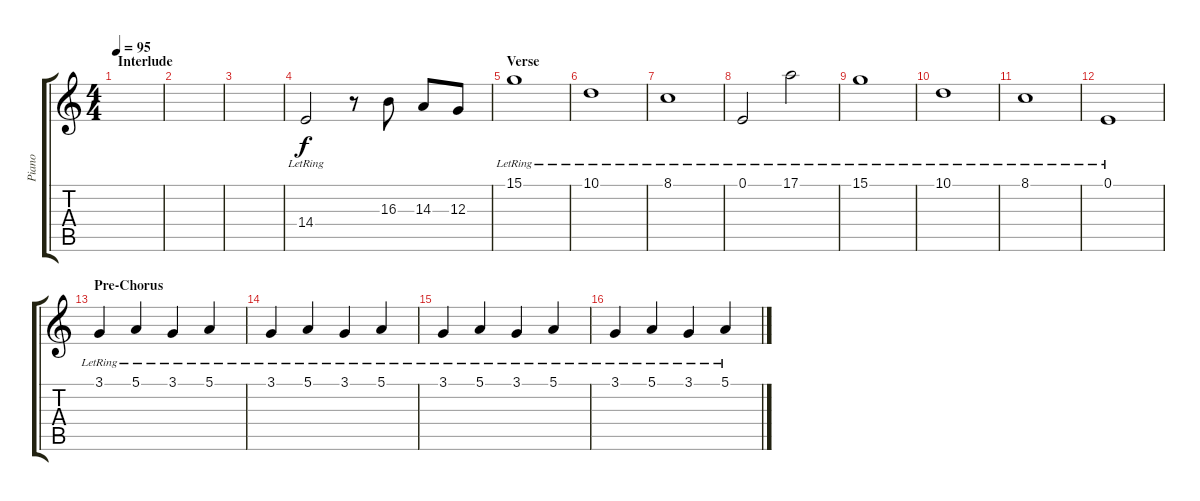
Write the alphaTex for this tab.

\track ("Piano" "Piano") {instrument electricgrandpiano}
\staff {score tabs}
\tuning (E4 B3 G3 D3 A2 E2) {hide}
\ts (4 4)
\section ("" "Interlude")
\tempo 95
\clef g2
\ks c
|
|
|
14.4{lr}.2 r.8 16.3.8 14.3.8 12.3.8 |
\section ("" "Verse")
15.1{lr}.1 |
10.1{lr}.1 |
8.1{lr}.1 |
0.1{lr}.2 17.1{lr}.2 |
15.1{lr}.1 |
10.1{lr}.1 |
8.1{lr}.1 |
0.1{lr}.1 |
\section ("" "Pre-Chorus")
3.1{lr}.4 5.1{lr}.4 3.1{lr}.4 5.1{lr}.4 |
3.1{lr}.4 5.1{lr}.4 3.1{lr}.4 5.1{lr}.4 |
3.1{lr}.4 5.1{lr}.4 3.1{lr}.4 5.1{lr}.4 |
3.1{lr}.4 5.1{lr}.4 3.1{lr}.4 5.1{lr}.4
